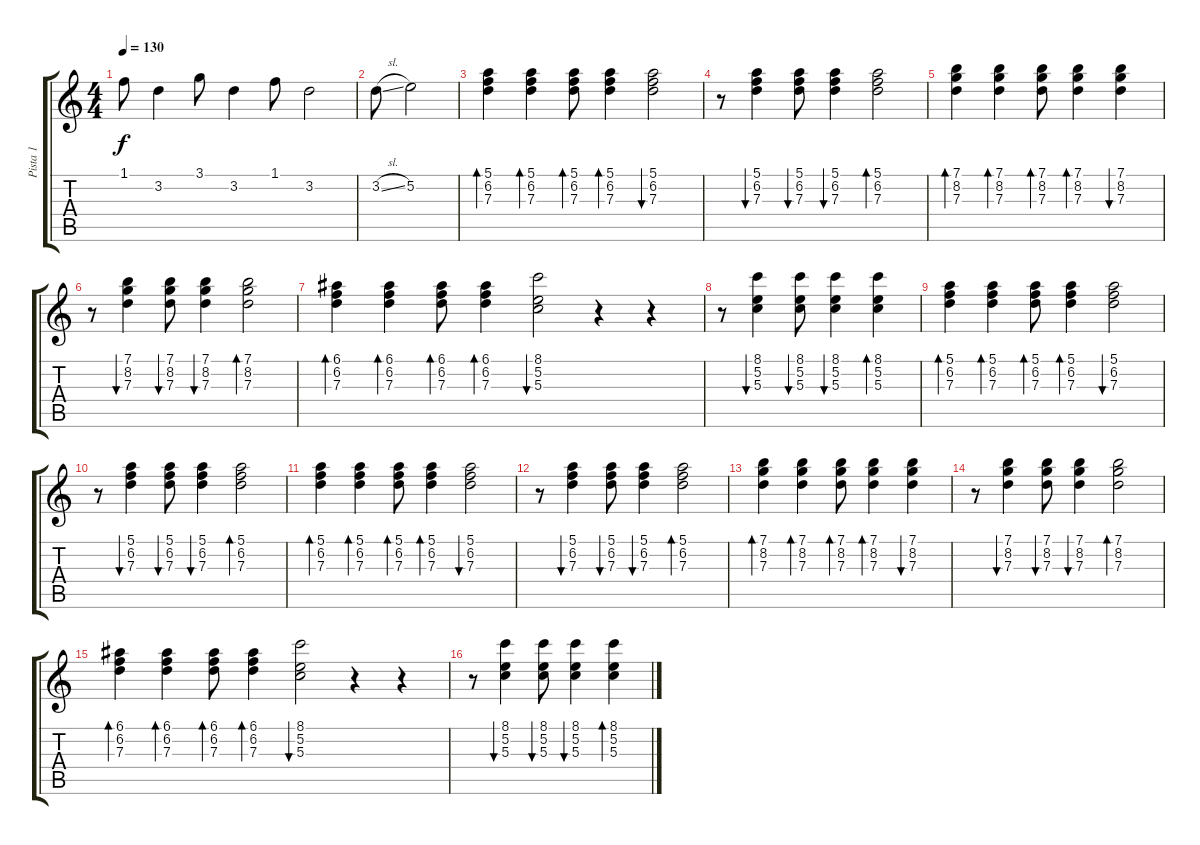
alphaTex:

\track ("Pista 1" "Pista 1") {instrument electricguitarclean}
\staff {score tabs}
\tuning (E4 B3 G3 D3 A2 E2) {hide}
\ts (4 4)
\tempo 130
\clef g2
\ks c
1.1.8{dy f} 3.2.4 3.1.8 3.2.4 1.1.8 3.2.2 |
3.2{sl}.8 5.2.2 |
(5.1 6.2 7.3).4{bd 60 volume 11} (5.1 6.2 7.3).4{bd 60} (5.1 6.2 7.3).8{bd 60} (5.1 6.2 7.3).4{bd 60} (5.1 6.2 7.3).2{bu 60} |
r.8 (5.1 6.2 7.3).4{bu 60} (5.1 6.2 7.3).8{bu 60} (5.1 6.2 7.3).4{bu 60} (5.1 6.2 7.3).2{bd 60} |
(7.1 8.2 7.3).4{bd 60} (7.1 8.2 7.3).4{bd 60} (7.1 8.2 7.3).8{bd 60} (7.1 8.2 7.3).4{bd 60} (7.1 8.2 7.3).4{bu 60} |
r.8 (7.1 8.2 7.3).4{bu 60} (7.1 8.2 7.3).8{bu 60} (7.1 8.2 7.3).4{bu 60} (7.1 8.2 7.3).2{bd 60} |
(6.1 6.2 7.3).4{bd 60} (6.1 6.2 7.3).4{bd 60} (6.1 6.2 7.3).8{bd 60} (6.1 6.2 7.3).4{bd 60} (8.1 5.2 5.3).2{bu 60} r.4 r.4 |
r.8 (8.1 5.2 5.3).4{bu 60} (8.1 5.2 5.3).8{bu 60} (8.1 5.2 5.3).4{bu 60} (8.1 5.2 5.3).4{bd 60} |
(5.1 6.2 7.3).4{bd 60} (5.1 6.2 7.3).4{bd 60} (5.1 6.2 7.3).8{bd 60} (5.1 6.2 7.3).4{bd 60} (5.1 6.2 7.3).2{bu 60} |
r.8 (5.1 6.2 7.3).4{bu 60} (5.1 6.2 7.3).8{bu 60} (5.1 6.2 7.3).4{bu 60} (5.1 6.2 7.3).2{bd 60} |
(5.1 6.2 7.3).4{bd 60} (5.1 6.2 7.3).4{bd 60} (5.1 6.2 7.3).8{bd 60} (5.1 6.2 7.3).4{bd 60} (5.1 6.2 7.3).2{bu 60} |
r.8 (5.1 6.2 7.3).4{bu 60} (5.1 6.2 7.3).8{bu 60} (5.1 6.2 7.3).4{bu 60} (5.1 6.2 7.3).2{bd 60} |
(7.1 8.2 7.3).4{bd 60} (7.1 8.2 7.3).4{bd 60} (7.1 8.2 7.3).8{bd 60} (7.1 8.2 7.3).4{bd 60} (7.1 8.2 7.3).4{bu 60} |
r.8 (7.1 8.2 7.3).4{bu 60} (7.1 8.2 7.3).8{bu 60} (7.1 8.2 7.3).4{bu 60} (7.1 8.2 7.3).2{bd 60} |
(6.1 6.2 7.3).4{bd 60} (6.1 6.2 7.3).4{bd 60} (6.1 6.2 7.3).8{bd 60} (6.1 6.2 7.3).4{bd 60} (8.1 5.2 5.3).2{bu 60} r.4 r.4 |
r.8 (8.1 5.2 5.3).4{bu 60} (8.1 5.2 5.3).8{bu 60} (8.1 5.2 5.3).4{bu 60} (8.1 5.2 5.3).4{bd 60}
